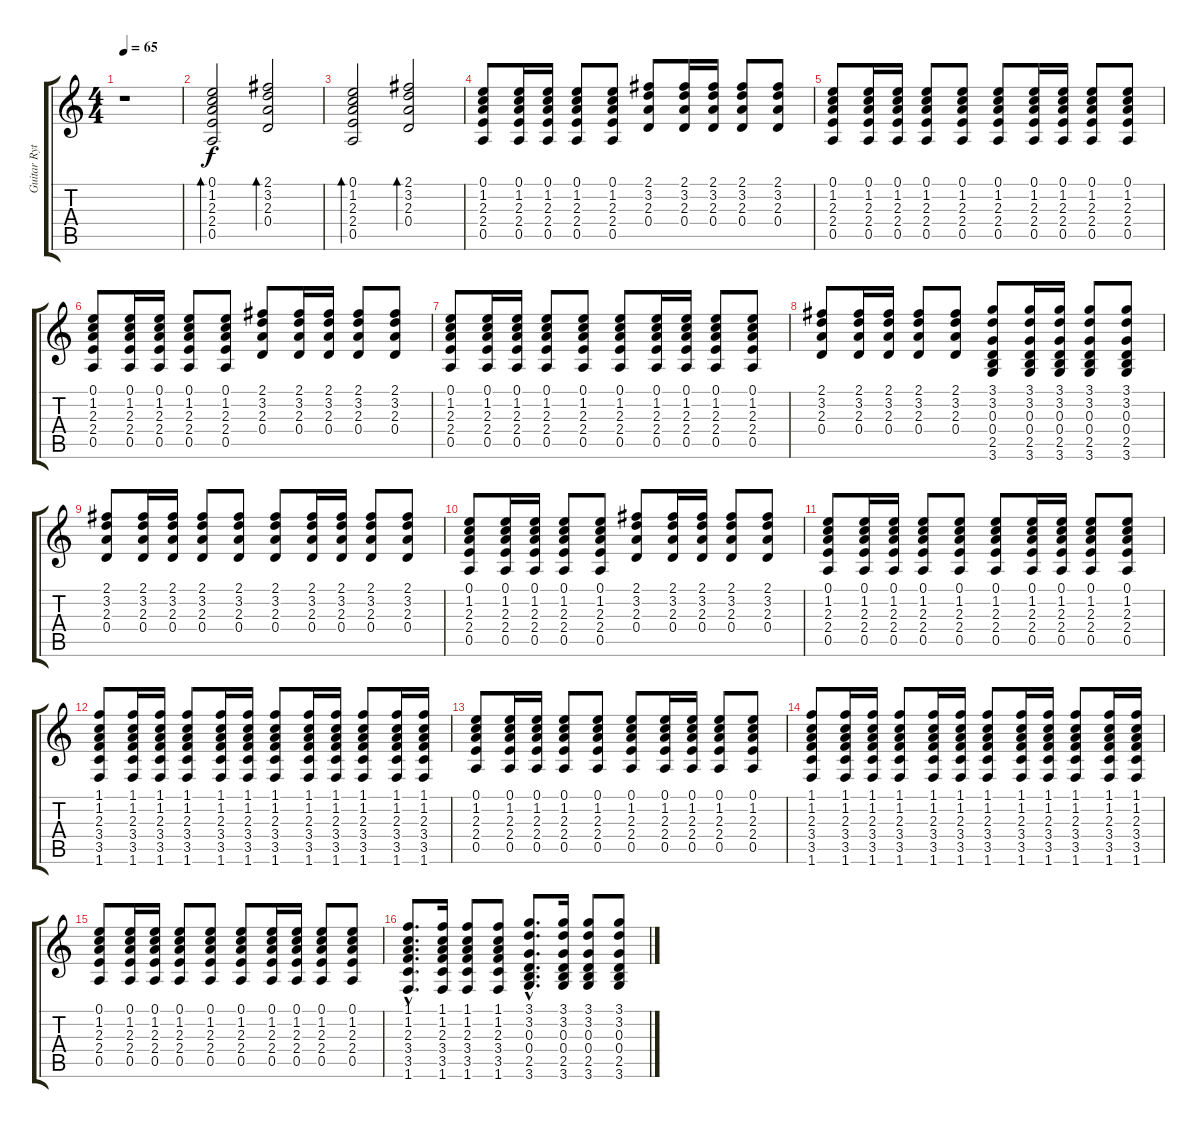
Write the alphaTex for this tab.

\track ("Guitar Rythm" "Guitar Ryt") {instrument acousticguitarnylon}
\staff {score tabs}
\tuning (E4 B3 G3 D3 A2 E2) {hide}
\ts (4 4)
\tempo 65
\clef g2
\ks c
r.1{dy f instrument acousticguitarnylon} |
(0.1 1.2 2.3 2.4 0.5).2{bd 30} (2.1 3.2 2.3 0.4).2{bd 30} |
(0.1 1.2 2.3 2.4 0.5).2{bd 30} (2.1 3.2 2.3 0.4).2{bd 30} |
(0.1 1.2 2.3 2.4 0.5).8 (0.1 1.2 2.3 2.4 0.5).16 (0.1 1.2 2.3 2.4 0.5).16 (0.1 1.2 2.3 2.4 0.5).8 (0.1 1.2 2.3 2.4 0.5).8 (2.1 3.2 2.3 0.4).8 (2.1 3.2 2.3 0.4).16 (2.1 3.2 2.3 0.4).16 (2.1 3.2 2.3 0.4).8 (2.1 3.2 2.3 0.4).8 |
(0.1 1.2 2.3 2.4 0.5).8 (0.1 1.2 2.3 2.4 0.5).16 (0.1 1.2 2.3 2.4 0.5).16 (0.1 1.2 2.3 2.4 0.5).8 (0.1 1.2 2.3 2.4 0.5).8 (0.1 1.2 2.3 2.4 0.5).8 (0.1 1.2 2.3 2.4 0.5).16 (0.1 1.2 2.3 2.4 0.5).16 (0.1 1.2 2.3 2.4 0.5).8 (0.1 1.2 2.3 2.4 0.5).8 |
(0.1 1.2 2.3 2.4 0.5).8 (0.1 1.2 2.3 2.4 0.5).16 (0.1 1.2 2.3 2.4 0.5).16 (0.1 1.2 2.3 2.4 0.5).8 (0.1 1.2 2.3 2.4 0.5).8 (2.1 3.2 2.3 0.4).8 (2.1 3.2 2.3 0.4).16 (2.1 3.2 2.3 0.4).16 (2.1 3.2 2.3 0.4).8 (2.1 3.2 2.3 0.4).8 |
(0.1 1.2 2.3 2.4 0.5).8 (0.1 1.2 2.3 2.4 0.5).16 (0.1 1.2 2.3 2.4 0.5).16 (0.1 1.2 2.3 2.4 0.5).8 (0.1 1.2 2.3 2.4 0.5).8 (0.1 1.2 2.3 2.4 0.5).8 (0.1 1.2 2.3 2.4 0.5).16 (0.1 1.2 2.3 2.4 0.5).16 (0.1 1.2 2.3 2.4 0.5).8 (0.1 1.2 2.3 2.4 0.5).8 |
(2.1 3.2 2.3 0.4).8 (2.1 3.2 2.3 0.4).16 (2.1 3.2 2.3 0.4).16 (2.1 3.2 2.3 0.4).8 (2.1 3.2 2.3 0.4).8 (3.1 3.2 0.3 0.4 2.5 3.6).8 (3.1 3.2 0.3 0.4 2.5 3.6).16 (3.1 3.2 0.3 0.4 2.5 3.6).16 (3.1 3.2 0.3 0.4 2.5 3.6).8 (3.1 3.2 0.3 0.4 2.5 3.6).8 |
(2.1 3.2 2.3 0.4).8 (2.1 3.2 2.3 0.4).16 (2.1 3.2 2.3 0.4).16 (2.1 3.2 2.3 0.4).8 (2.1 3.2 2.3 0.4).8 (2.1 3.2 2.3 0.4).8 (2.1 3.2 2.3 0.4).16 (2.1 3.2 2.3 0.4).16 (2.1 3.2 2.3 0.4).8 (2.1 3.2 2.3 0.4).8 |
(0.1 1.2 2.3 2.4 0.5).8 (0.1 1.2 2.3 2.4 0.5).16 (0.1 1.2 2.3 2.4 0.5).16 (0.1 1.2 2.3 2.4 0.5).8 (0.1 1.2 2.3 2.4 0.5).8 (2.1 3.2 2.3 0.4).8 (2.1 3.2 2.3 0.4).16 (2.1 3.2 2.3 0.4).16 (2.1 3.2 2.3 0.4).8 (2.1 3.2 2.3 0.4).8 |
(0.1 1.2 2.3 2.4 0.5).8 (0.1 1.2 2.3 2.4 0.5).16 (0.1 1.2 2.3 2.4 0.5).16 (0.1 1.2 2.3 2.4 0.5).8 (0.1 1.2 2.3 2.4 0.5).8 (0.1 1.2 2.3 2.4 0.5).8 (0.1 1.2 2.3 2.4 0.5).16 (0.1 1.2 2.3 2.4 0.5).16 (0.1 1.2 2.3 2.4 0.5).8 (0.1 1.2 2.3 2.4 0.5).8 |
(1.1 1.2 2.3 3.4 3.5 1.6).8 (1.1 1.2 2.3 3.4 3.5 1.6).16 (1.1 1.2 2.3 3.4 3.5 1.6).16 (1.1 1.2 2.3 3.4 3.5 1.6).8 (1.1 1.2 2.3 3.4 3.5 1.6).16 (1.1 1.2 2.3 3.4 3.5 1.6).16 (1.1 1.2 2.3 3.4 3.5 1.6).8 (1.1 1.2 2.3 3.4 3.5 1.6).16 (1.1 1.2 2.3 3.4 3.5 1.6).16 (1.1 1.2 2.3 3.4 3.5 1.6).8 (1.1 1.2 2.3 3.4 3.5 1.6).16 (1.1 1.2 2.3 3.4 3.5 1.6).16 |
(0.1 1.2 2.3 2.4 0.5).8 (0.1 1.2 2.3 2.4 0.5).16 (0.1 1.2 2.3 2.4 0.5).16 (0.1 1.2 2.3 2.4 0.5).8 (0.1 1.2 2.3 2.4 0.5).8 (0.1 1.2 2.3 2.4 0.5).8 (0.1 1.2 2.3 2.4 0.5).16 (0.1 1.2 2.3 2.4 0.5).16 (0.1 1.2 2.3 2.4 0.5).8 (0.1 1.2 2.3 2.4 0.5).8 |
(1.1 1.2 2.3 3.4 3.5 1.6).8 (1.1 1.2 2.3 3.4 3.5 1.6).16 (1.1 1.2 2.3 3.4 3.5 1.6).16 (1.1 1.2 2.3 3.4 3.5 1.6).8 (1.1 1.2 2.3 3.4 3.5 1.6).16 (1.1 1.2 2.3 3.4 3.5 1.6).16 (1.1 1.2 2.3 3.4 3.5 1.6).8 (1.1 1.2 2.3 3.4 3.5 1.6).16 (1.1 1.2 2.3 3.4 3.5 1.6).16 (1.1 1.2 2.3 3.4 3.5 1.6).8 (1.1 1.2 2.3 3.4 3.5 1.6).16 (1.1 1.2 2.3 3.4 3.5 1.6).16 |
(0.1 1.2 2.3 2.4 0.5).8 (0.1 1.2 2.3 2.4 0.5).16 (0.1 1.2 2.3 2.4 0.5).16 (0.1 1.2 2.3 2.4 0.5).8 (0.1 1.2 2.3 2.4 0.5).8 (0.1 1.2 2.3 2.4 0.5).8 (0.1 1.2 2.3 2.4 0.5).16 (0.1 1.2 2.3 2.4 0.5).16 (0.1 1.2 2.3 2.4 0.5).8 (0.1 1.2 2.3 2.4 0.5).8 |
(1.1{hac} 1.2{hac} 2.3{hac} 3.4{hac} 3.5{hac} 1.6{hac}).8{d} (1.1 1.2 2.3 3.4 3.5 1.6).16 (1.1 1.2 2.3 3.4 3.5 1.6).8 (1.1 1.2 2.3 3.4 3.5 1.6).8 (3.1{hac} 3.2{hac} 0.3{hac} 0.4{hac} 2.5{hac} 3.6{hac}).8{d} (3.1 3.2 0.3 0.4 2.5 3.6).16 (3.1 3.2 0.3 0.4 2.5 3.6).8 (3.1 3.2 0.3 0.4 2.5 3.6).8
